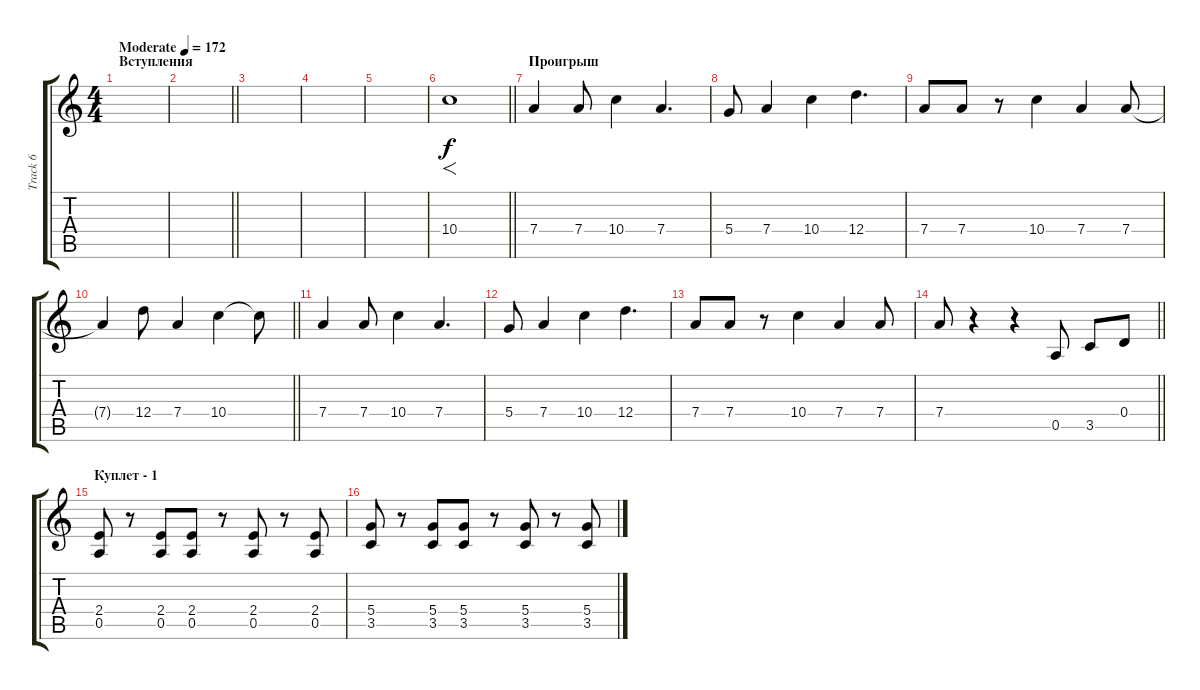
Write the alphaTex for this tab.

\track ("Track 6" "Track 6") {instrument distortionguitar}
\staff {score tabs}
\tuning (E4 B3 G3 D3 A2 E2) {hide}
\ts (4 4)
\section ("" "Вступления")
\tempo (172 "Moderate")
\clef g2
\ks c
|
\barLineRight lightlight
|
|
|
|
\barLineRight lightlight
10.4.1{f} |
\section ("" "Проигрыш ")
7.4.4 7.4.8 10.4.4 7.4.4{d} |
5.4.8 7.4.4 10.4.4 12.4.4{d} |
7.4.8 7.4.8 r.8 10.4.4 7.4.4 7.4.8 |
\barLineRight lightlight
7.4{t}.4 12.4.8 7.4.4 10.4.4 10.4{t}.8 |
7.4.4 7.4.8 10.4.4 7.4.4{d} |
5.4.8 7.4.4 10.4.4 12.4.4{d} |
7.4.8 7.4.8 r.8 10.4.4 7.4.4 7.4.8 |
\barLineRight lightlight
7.4.8 r.4 r.4 0.5.8 3.5.8 0.4.8 |
\section ("" "Куплет - 1")
(2.4 0.5).8 r.8 (2.4 0.5).8 (2.4 0.5).8 r.8 (2.4 0.5).8 r.8 (2.4 0.5).8 |
(5.4 3.5).8 r.8 (5.4 3.5).8 (5.4 3.5).8 r.8 (5.4 3.5).8 r.8 (5.4 3.5).8
